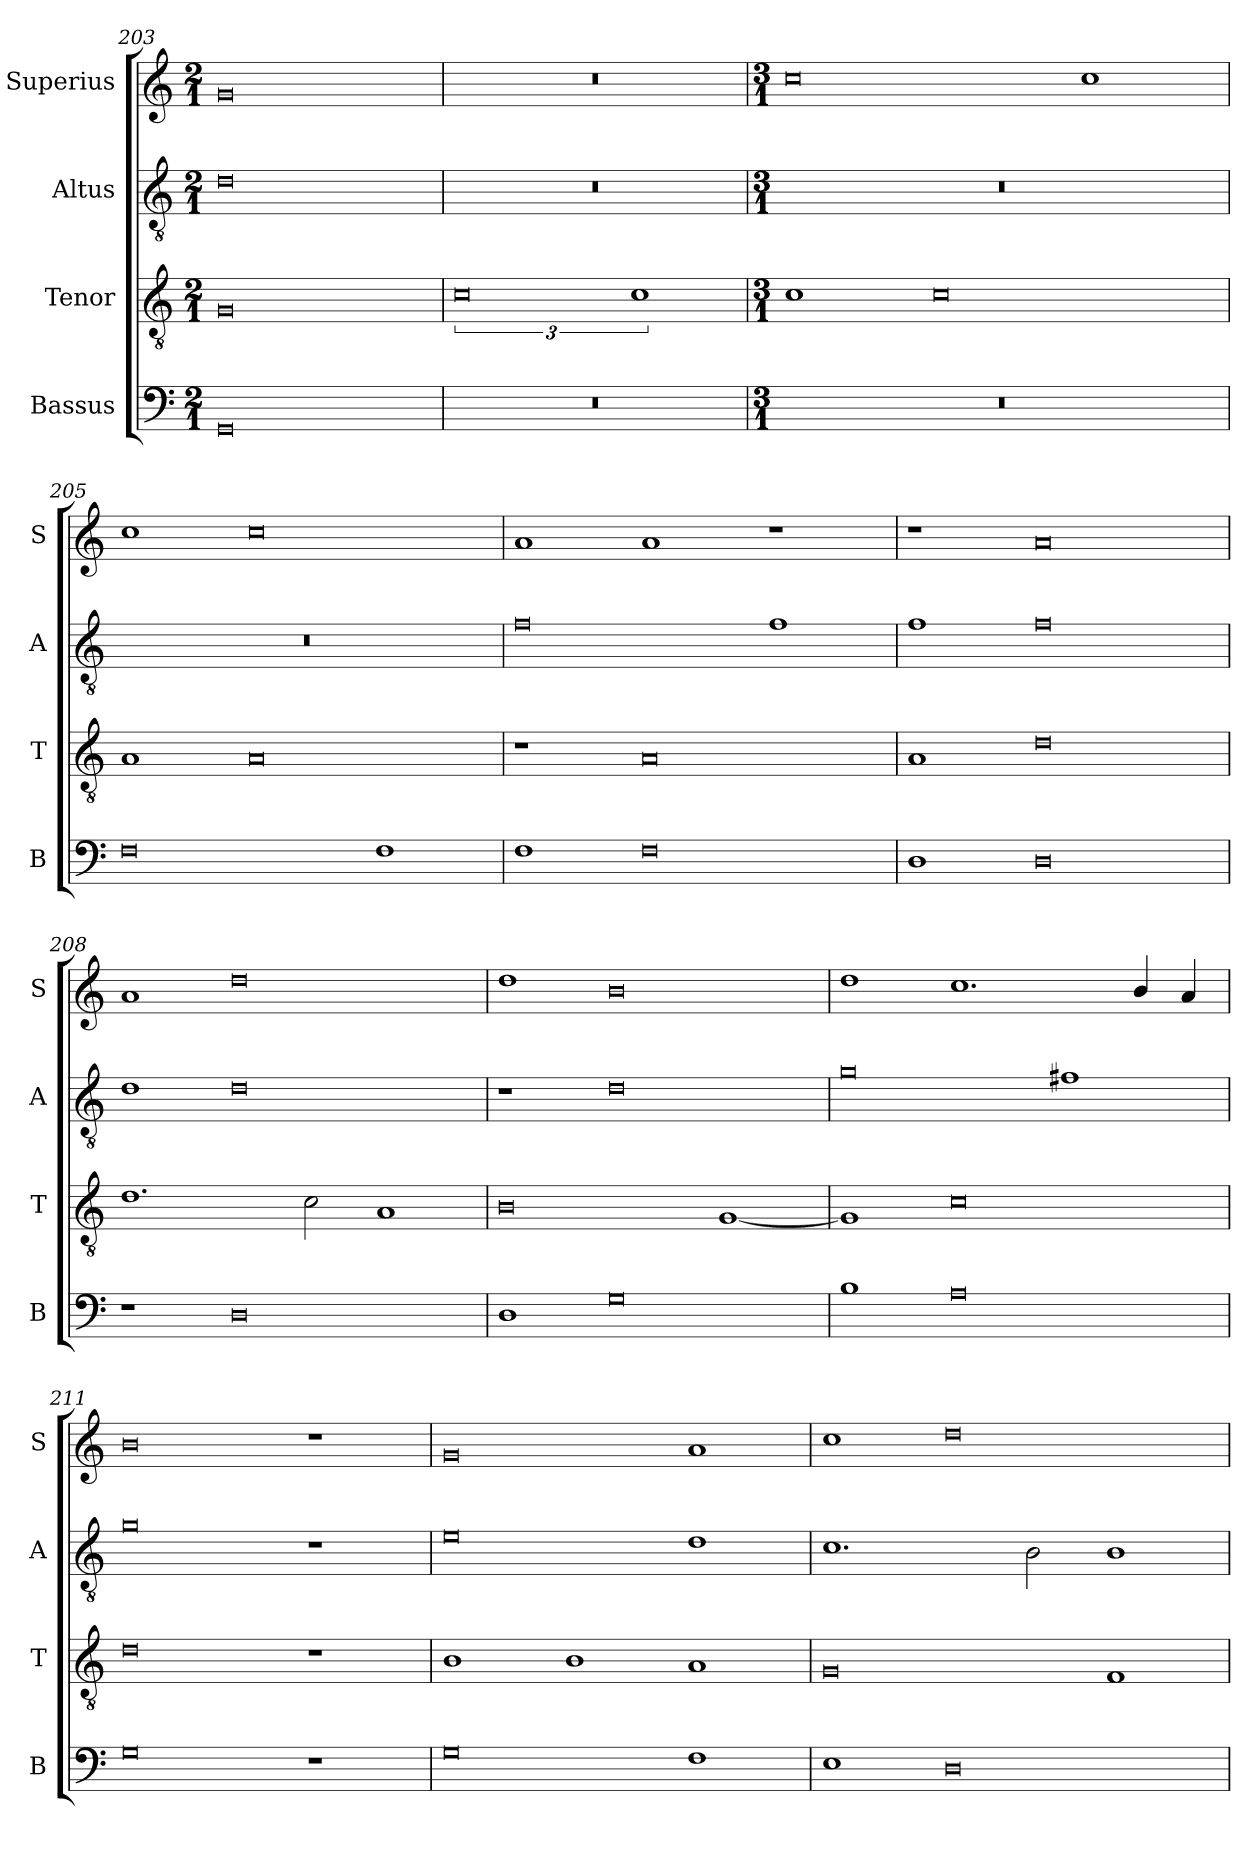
**kern	**kern	**kern	**kern
*part4	*part3	*part2	*part1
*staff4	*staff3	*staff2	*staff1
*I"Bassus	*I"Tenor	*I"Altus	*I"Superius
*I'B	*I'T	*I'A	*I'S
*clefF4	*clefGv2	*clefGv2	*clefG2
*k[]	*k[]	*k[]	*k[]
*M2/1	*M2/1	*M2/1	*M2/1
=203	=203	=203	=203
0GG	0G	0d	0g
=204	=204	=204	=204
0r	3%4c	0r	0r
.	3%2c\	.	.
=	=	=	=
*M3/1	*M3/1	*M3/1	*M3/1
0.r	1c\	0.r	0cc
.	0c	.	.
.	.	.	1cc\
=205	=205	=205	=205
0F	1A/	0.r	1cc\
.	0A	.	0cc
1F\	.	.	.
=206	=206	=206	=206
1F\	1r	0f	1a/
0F	0A	.	1a/
.	.	1f\	1r
=207	=207	=207	=207
1D\	1A/	1f\	1r
0D	0d	0f	0a
=208	=208	=208	=208
1r	1.d\	1d\	1a/
0D	.	0d	0dd
.	2c\	.	.
.	1A/	.	.
=209	=209	=209	=209
1D\	0B	1r	1dd\
0G	.	0d	0b
.	[1G/	.	.
=210	=210	=210	=210
1B\	1G/]	0g	1dd\
0A	0c	.	1.cc\
.	.	1f#X\	.
.	.	.	4b/
.	.	.	4a/
=211	=211	=211	=211
0G	0d	0g	0b
1r	1r	1r	1r
=212	=212	=212	=212
0G	1B\	0e	0g
.	1B\	.	.
1F\	1A/	1d\	1a/
=213	=213	=213	=213
1E\	0G	1.c\	1cc\
0D	.	.	0dd
.	.	2B\	.
.	1F/	1B\	.
=	=	=	=
*-	*-	*-	*-
